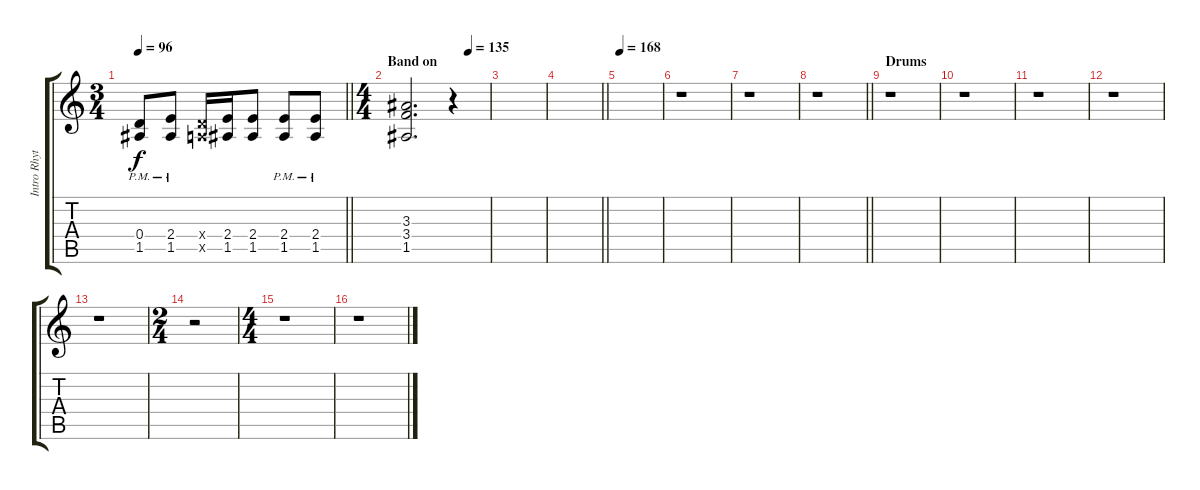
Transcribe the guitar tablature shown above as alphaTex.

\track ("Intro Rhythm 1" "Intro Rhyt") {instrument electricguitarclean}
\staff {score tabs}
\tuning (E4 B3 G3 D3 A2 E2) {hide}
\ts (3 4)
\tempo 96
\clef g2
\barLineRight lightlight
\ks c
(0.4{pm} 1.5{pm}).8{dy f} (2.4{pm} 1.5{pm}).8 (0.4{x} 0.5{x}).16 (2.4 1.5).16 (2.4 1.5).8 (2.4{pm} 1.5{pm}).8 (2.4{pm} 1.5{pm}).8 |
\ts (4 4)
\section ("" "Band on")
\tempo (135 0.75)
(3.3 3.4 1.5).2{d} r.4 |
|
\barLineRight lightlight
|
\tempo 168
|
r.1 |
r.1 |
\barLineRight lightlight
r.1 |
\section ("" "Drums")
r.1 |
r.1 |
r.1 |
r.1 |
r.1 |
\ts (2 4)
r.2 |
\ts (4 4)
r.1 |
r.1
